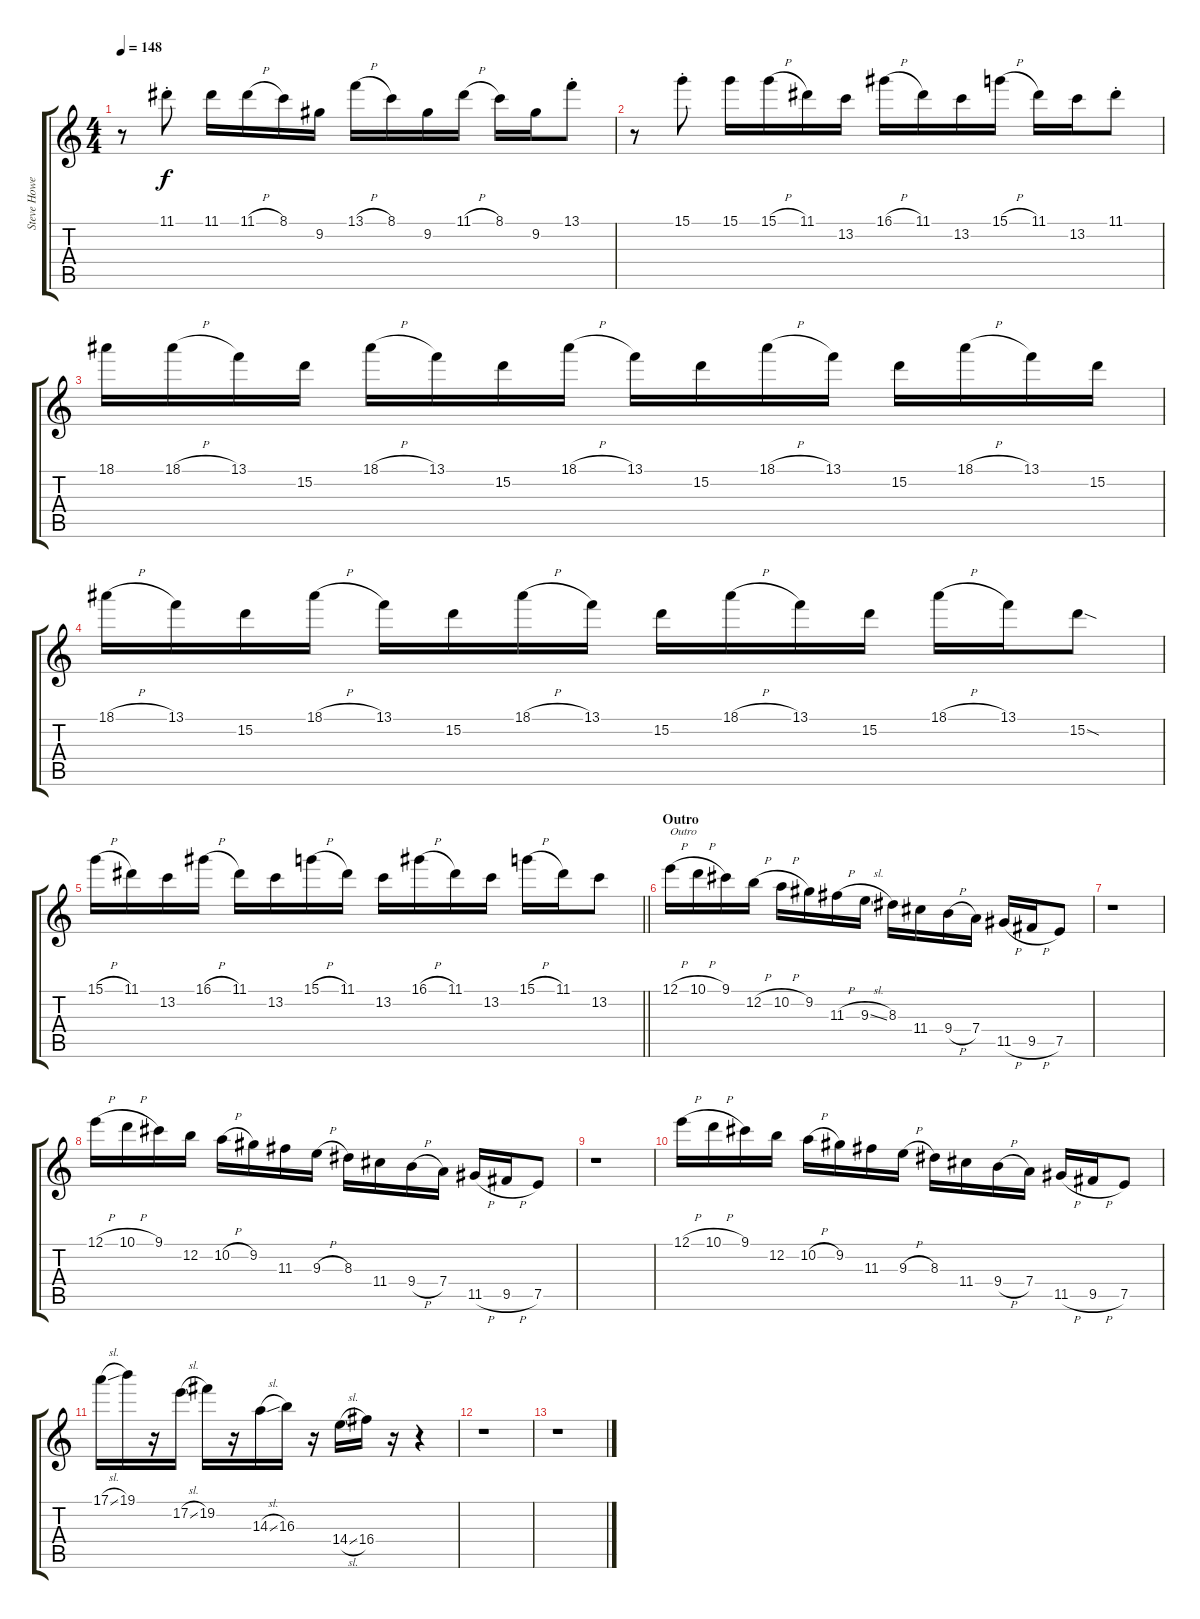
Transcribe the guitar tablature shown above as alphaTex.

\track ("Steve Howe 2" "Steve Howe") {instrument electricguitarjazz}
\staff {score tabs}
\tuning (E4 B3 G3 D3 A2 E2) {hide}
\ts (4 4)
\tempo 148
\clef g2
\ks c
r.8{dy f} 11.1{st}.8 11.1.16 11.1{h}.16 8.1.16 9.2.16 13.1{h}.16 8.1.16 9.2.16 11.1{h}.16 8.1.16 9.2.16 13.1{st}.8 |
r.8 15.1{st}.8 15.1.16 15.1{h}.16 11.1.16 13.2.16 16.1{h}.16 11.1.16 13.2.16 15.1{h}.16 11.1.16 13.2.16 11.1{st}.8 |
18.1.16 18.1{h}.16 13.1.16 15.2.16 18.1{h}.16 13.1.16 15.2.16 18.1{h}.16 13.1.16 15.2.16 18.1{h}.16 13.1.16 15.2.16 18.1{h}.16 13.1.16 15.2.16 |
18.1{h}.16 13.1.16 15.2.16 18.1{h}.16 13.1.16 15.2.16 18.1{h}.16 13.1.16 15.2.16 18.1{h}.16 13.1.16 15.2.16 18.1{h}.16 13.1.16 15.2{sod}.8 |
\barLineRight lightlight
15.1{h}.16 11.1.16 13.2.16 16.1{h}.16 11.1.16 13.2.16 15.1{h}.16 11.1.16 13.2.16 16.1{h}.16 11.1.16 13.2.16 15.1{h}.16 11.1.16 13.2.8 |
\section ("" "Outro")
12.1{h}.16{txt "Outro"} 10.1{h}.16 9.1.16 12.2{h}.16 10.2{h}.16 9.2.16 11.3{h}.16 9.3{sl}.16 8.3.16 11.4.16 9.4{h}.16 7.4.16 11.5{h}.16 9.5{h}.16 7.5.8 |
r.1 |
12.1{h}.16 10.1{h}.16 9.1.16 12.2.16 10.2{h}.16 9.2.16 11.3.16 9.3{h}.16 8.3.16 11.4.16 9.4{h}.16 7.4.16 11.5{h}.16 9.5{h}.16 7.5.8 |
r.1 |
12.1{h}.16 10.1{h}.16 9.1.16 12.2.16 10.2{h}.16 9.2.16 11.3.16 9.3{h}.16 8.3.16 11.4.16 9.4{h}.16 7.4.16 11.5{h}.16 9.5{h}.16 7.5.8 |
17.1{sl}.16 19.1.16 r.16 17.2{sl}.16 19.2.16 r.16 14.3{sl}.16 16.3.16 r.16 14.4{sl}.16 16.4.16 r.16 r.4 |
r.1 |
r.1
